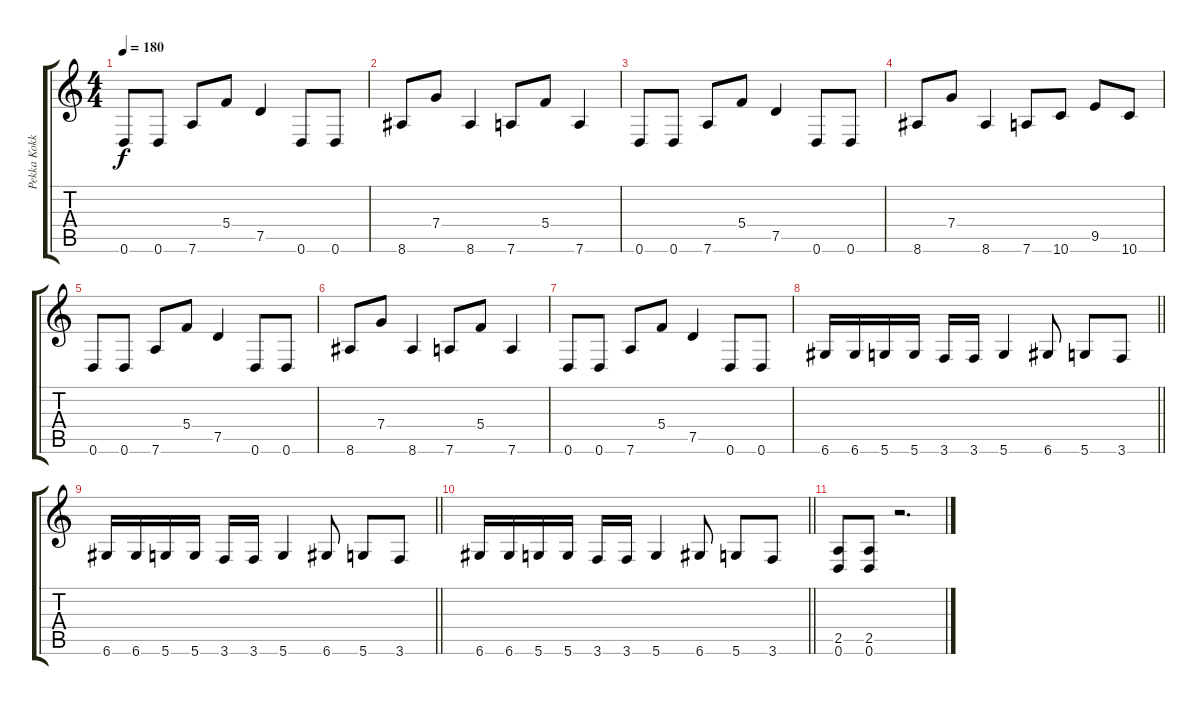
\track ("Pekka Kokko" "Pekka Kokk") {instrument overdrivenguitar}
\staff {score tabs}
\tuning (D4 A3 F3 C3 G2 D2) {hide}
\ts (4 4)
\tempo 180
\clef g2
\ks c
0.6.8{dy f} 0.6.8 7.6.8 5.4.8 7.5.4 0.6.8 0.6.8 |
8.6.8 7.4.8 8.6.4 7.6.8 5.4.8 7.6.4 |
0.6.8 0.6.8 7.6.8 5.4.8 7.5.4 0.6.8 0.6.8 |
8.6.8 7.4.8 8.6.4 7.6.8 10.6.8 9.5.8 10.6.8 |
0.6.8 0.6.8 7.6.8 5.4.8 7.5.4 0.6.8 0.6.8 |
8.6.8 7.4.8 8.6.4 7.6.8 5.4.8 7.6.4 |
0.6.8 0.6.8 7.6.8 5.4.8 7.5.4 0.6.8 0.6.8 |
\barLineRight lightlight
6.6.16 6.6.16 5.6.16 5.6.16 3.6.16 3.6.16 5.6.4 6.6.8 5.6.8 3.6.8 |
\barLineRight lightlight
6.6.16 6.6.16 5.6.16 5.6.16 3.6.16 3.6.16 5.6.4 6.6.8 5.6.8 3.6.8 |
\barLineRight lightlight
6.6.16 6.6.16 5.6.16 5.6.16 3.6.16 3.6.16 5.6.4 6.6.8 5.6.8 3.6.8 |
(2.5 0.6).8 (2.5 0.6).8 r.2{d}
